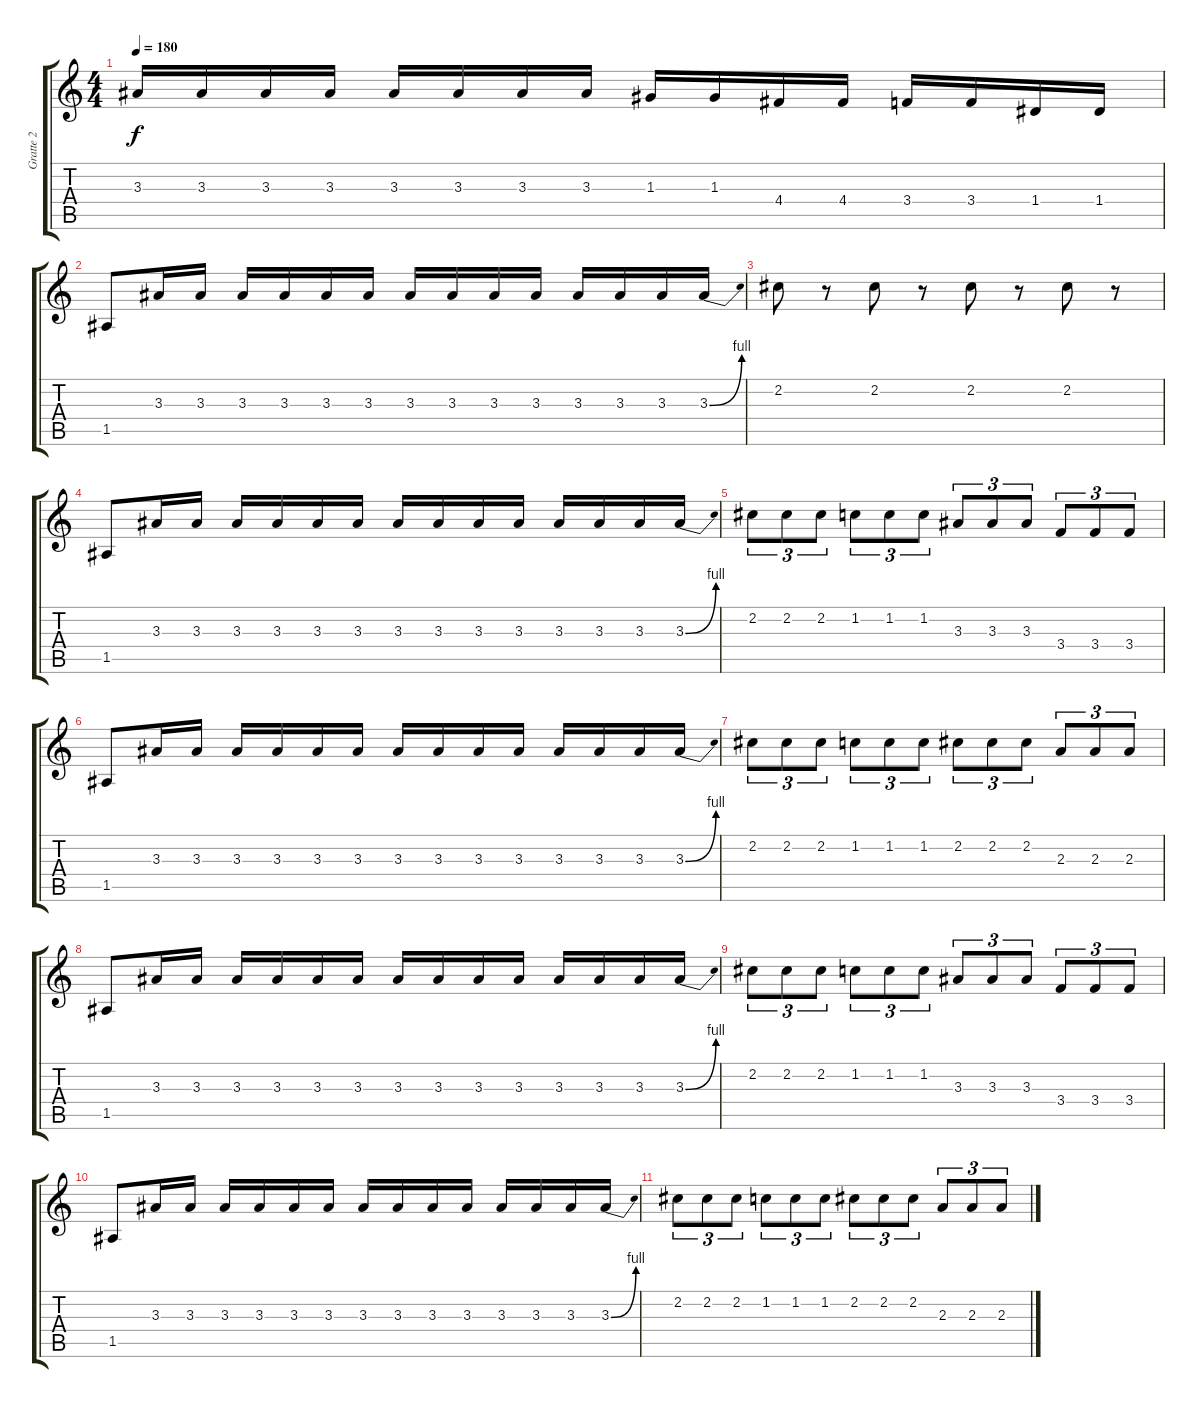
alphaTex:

\track ("Gratte 2" "Gratte 2") {instrument overdrivenguitar}
\staff {score tabs}
\tuning (E4 B3 G3 D3 A2 E2) {hide}
\ts (4 4)
\tempo 180
\clef g2
\ks c
3.3.16{dy f} 3.3.16 3.3.16 3.3.16 3.3.16 3.3.16 3.3.16 3.3.16 1.3.16 1.3.16 4.4.16 4.4.16 3.4.16 3.4.16 1.4.16 1.4.16 |
1.5.8 3.3.16 3.3.16 3.3.16 3.3.16 3.3.16 3.3.16 3.3.16 3.3.16 3.3.16 3.3.16 3.3.16 3.3.16 3.3.16 3.3{be (bend 0 0 60 4)}.16 |
2.2.8 r.8 2.2.8 r.8 2.2.8 r.8 2.2.8 r.8 |
1.5.8 3.3.16 3.3.16 3.3.16 3.3.16 3.3.16 3.3.16 3.3.16 3.3.16 3.3.16 3.3.16 3.3.16 3.3.16 3.3.16 3.3{be (bend 0 0 60 4)}.16 |
2.2.8{tu (3 2)} 2.2.8{tu (3 2)} 2.2.8{tu (3 2)} 1.2.8{tu (3 2)} 1.2.8{tu (3 2)} 1.2.8{tu (3 2)} 3.3.8{tu (3 2)} 3.3.8{tu (3 2)} 3.3.8{tu (3 2)} 3.4.8{tu (3 2)} 3.4.8{tu (3 2)} 3.4.8{tu (3 2)} |
1.5.8 3.3.16 3.3.16 3.3.16 3.3.16 3.3.16 3.3.16 3.3.16 3.3.16 3.3.16 3.3.16 3.3.16 3.3.16 3.3.16 3.3{be (bend 0 0 60 4)}.16 |
2.2.8{tu (3 2)} 2.2.8{tu (3 2)} 2.2.8{tu (3 2)} 1.2.8{tu (3 2)} 1.2.8{tu (3 2)} 1.2.8{tu (3 2)} 2.2.8{tu (3 2)} 2.2.8{tu (3 2)} 2.2.8{tu (3 2)} 2.3.8{tu (3 2)} 2.3.8{tu (3 2)} 2.3.8{tu (3 2)} |
1.5.8 3.3.16 3.3.16 3.3.16 3.3.16 3.3.16 3.3.16 3.3.16 3.3.16 3.3.16 3.3.16 3.3.16 3.3.16 3.3.16 3.3{be (bend 0 0 60 4)}.16 |
2.2.8{tu (3 2)} 2.2.8{tu (3 2)} 2.2.8{tu (3 2)} 1.2.8{tu (3 2)} 1.2.8{tu (3 2)} 1.2.8{tu (3 2)} 3.3.8{tu (3 2)} 3.3.8{tu (3 2)} 3.3.8{tu (3 2)} 3.4.8{tu (3 2)} 3.4.8{tu (3 2)} 3.4.8{tu (3 2)} |
1.5.8 3.3.16 3.3.16 3.3.16 3.3.16 3.3.16 3.3.16 3.3.16 3.3.16 3.3.16 3.3.16 3.3.16 3.3.16 3.3.16 3.3{be (bend 0 0 60 4)}.16 |
2.2.8{tu (3 2)} 2.2.8{tu (3 2)} 2.2.8{tu (3 2)} 1.2.8{tu (3 2)} 1.2.8{tu (3 2)} 1.2.8{tu (3 2)} 2.2.8{tu (3 2)} 2.2.8{tu (3 2)} 2.2.8{tu (3 2)} 2.3.8{tu (3 2)} 2.3.8{tu (3 2)} 2.3.8{tu (3 2)}
